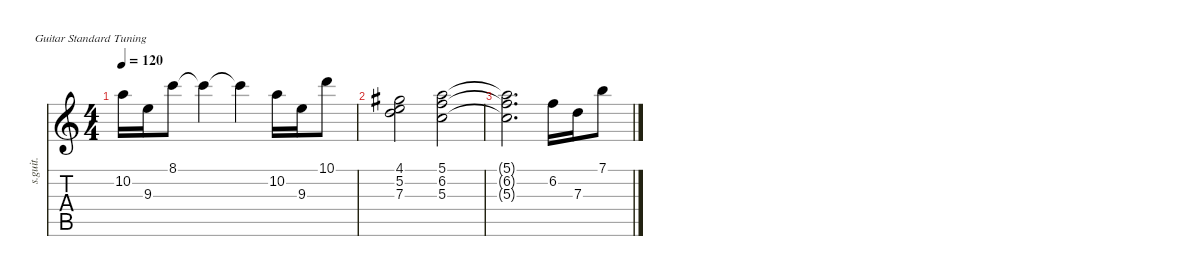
\defaultSystemsLayout 4
\hideDynamics
\bracketExtendMode nobrackets
\track ("Steel Guitar" "s.guit.") {instrument acousticguitarsteel}
\staff {score tabs}
\tuning (E4 B3 G3 D3 A2 E2)
\ts (4 4)
\beaming (8 2 2 2 2)
\tempo 120
\clef g2
\ks c
10.2.16{dy mf instrument acousticguitarsteel beam Down} 9.3.16{beam Down} 8.1.8{beam Down} 8.1{t}.4{beam Down} 8.1{t}.4{beam Down} 10.2.16{beam Down} 9.3.16{beam Down} 10.1.8{beam Down} |
(4.1{acc #} 5.2 7.3).2{beam Down} (5.1 6.2 5.3).2{beam Down} |
(5.1{t} 6.2{t} 5.3{t}).2{d beam Down} 6.2.16{beam Down} 7.3.16{beam Down} 7.1.8{beam Down}
